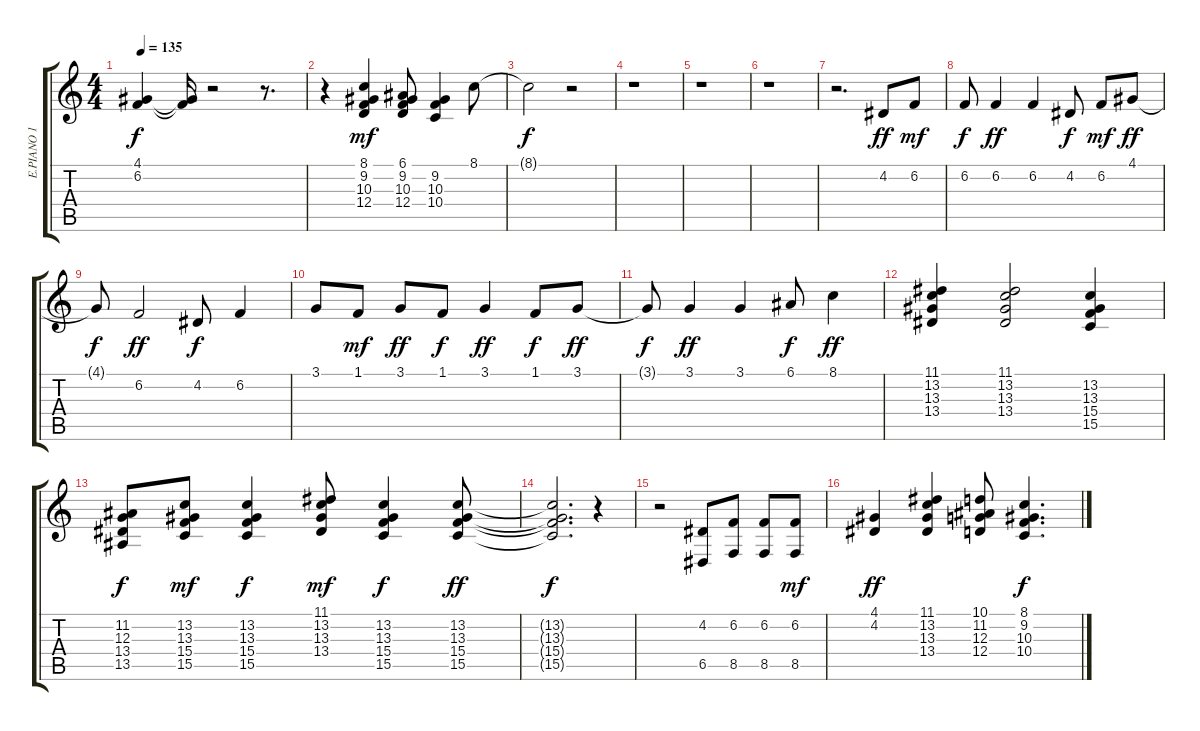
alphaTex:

\track ("E.PIANO 1" "E.PIANO 1") {instrument electricpiano1}
\staff {score tabs}
\tuning (E4 B3 G3 D3 A2 E2) {hide}
\ts (4 4)
\tempo 135
\clef g2
\ks c
(4.1{t} 6.2{t}).4{dy f} (4.1{t} 6.2{t}).16 r.2 r.8{d} |
r.4 (8.1 9.2 10.3 12.4).4{dy mf} (6.1 9.2 10.3 12.4).8 (9.2 10.3 10.4).4 8.1.8 |
8.1{t}.2{dy f} r.2 |
r.1 |
r.1 |
r.1 |
r.2{d} 4.2.8{dy ff} 6.2.8{dy mf} |
6.2.8{dy f} 6.2.4{dy ff} 6.2.4 4.2.8{dy f} 6.2.8{dy mf} 4.1.8{dy ff} |
4.1{t}.8{dy f} 6.2.2{dy ff} 4.2.8{dy f} 6.2.4 |
3.1.8 1.1.8{dy mf} 3.1.8{dy ff} 1.1.8{dy f} 3.1.4{dy ff} 1.1.8{dy f} 3.1.8{dy ff} |
3.1{t}.8{dy f} 3.1.4{dy ff} 3.1.4 6.1.8{dy f} 8.1.4{dy ff} |
(11.1 13.2 13.3 13.4).4 (11.1 13.2 13.3 13.4).2 (13.2 13.3 15.4 15.5).4 |
(11.2 12.3 13.4 13.5).8{dy f} (13.2 13.3 15.4 15.5).8{dy mf} (13.2 13.3 15.4 15.5).4{dy f} (11.1 13.2 13.3 13.4).8{dy mf} (13.2 13.3 15.4 15.5).4{dy f} (13.2 13.3 15.4 15.5).8{dy ff} |
(13.2{t} 13.3{t} 15.4{t} 15.5{t}).2{d dy f} r.4 |
r.2 (4.2 6.5).8 (6.2 8.5).8 (6.2 8.5).8 (6.2 8.5).8{dy mf} |
(4.1 4.2).4{dy ff} (11.1 13.2 13.3 13.4).4 (10.1 11.2 12.3 12.4).8 (8.1 9.2 10.3 10.4).4{d dy f}
